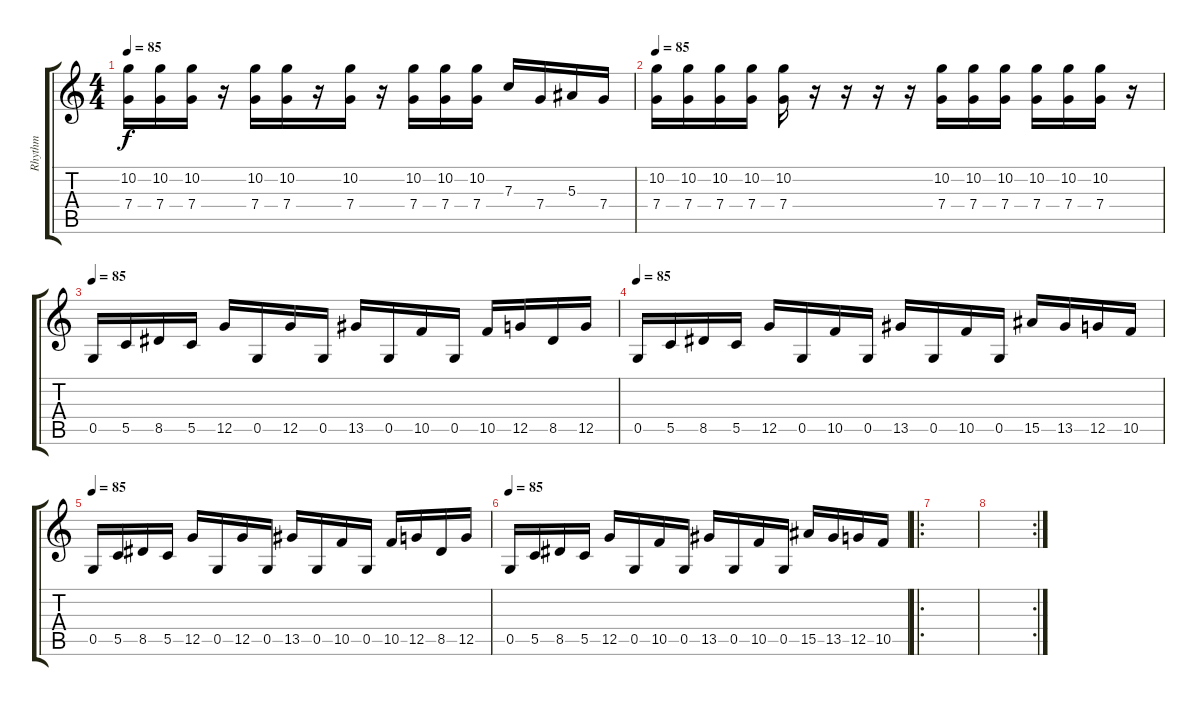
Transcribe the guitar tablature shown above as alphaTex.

\track ("Rhythm" "Rhythm") {instrument overdrivenguitar}
\staff {score tabs}
\tuning (D4 A3 F3 C3 G2 D2) {hide}
\ts (4 4)
\tempo 85
\clef g2
\ks c
(10.2 7.4).16{dy f} (10.2 7.4).16 (10.2 7.4).16 r.16 (10.2 7.4).16 (10.2 7.4).16 r.16 (10.2 7.4).16 r.16 (10.2 7.4).16 (10.2 7.4).16 (10.2 7.4).16 7.3.16 7.4.16 5.3.16 7.4.16 |
\tempo 85
(10.2 7.4).16 (10.2 7.4).16 (10.2 7.4).16 (10.2 7.4).16 (10.2 7.4).16 r.16 r.16 r.16 r.16 (10.2 7.4).16 (10.2 7.4).16 (10.2 7.4).16 (10.2 7.4).16 (10.2 7.4).16 (10.2 7.4).16 r.16 |
\tempo 85
0.5.16 5.5.16 8.5.16 5.5.16 12.5.16 0.5.16 12.5.16 0.5.16 13.5.16 0.5.16 10.5.16 0.5.16 10.5.16 12.5.16 8.5.16 12.5.16 |
\tempo 85
0.5.16 5.5.16 8.5.16 5.5.16 12.5.16 0.5.16 10.5.16 0.5.16 13.5.16 0.5.16 10.5.16 0.5.16 15.5.16 13.5.16 12.5.16 10.5.16 |
\tempo 85
0.5.16 5.5.16 8.5.16 5.5.16 12.5.16 0.5.16 12.5.16 0.5.16 13.5.16 0.5.16 10.5.16 0.5.16 10.5.16 12.5.16 8.5.16 12.5.16 |
\tempo 85
0.5.16 5.5.16 8.5.16 5.5.16 12.5.16 0.5.16 10.5.16 0.5.16 13.5.16 0.5.16 10.5.16 0.5.16 15.5.16 13.5.16 12.5.16 10.5.16 |
\ro
|
\rc 2
